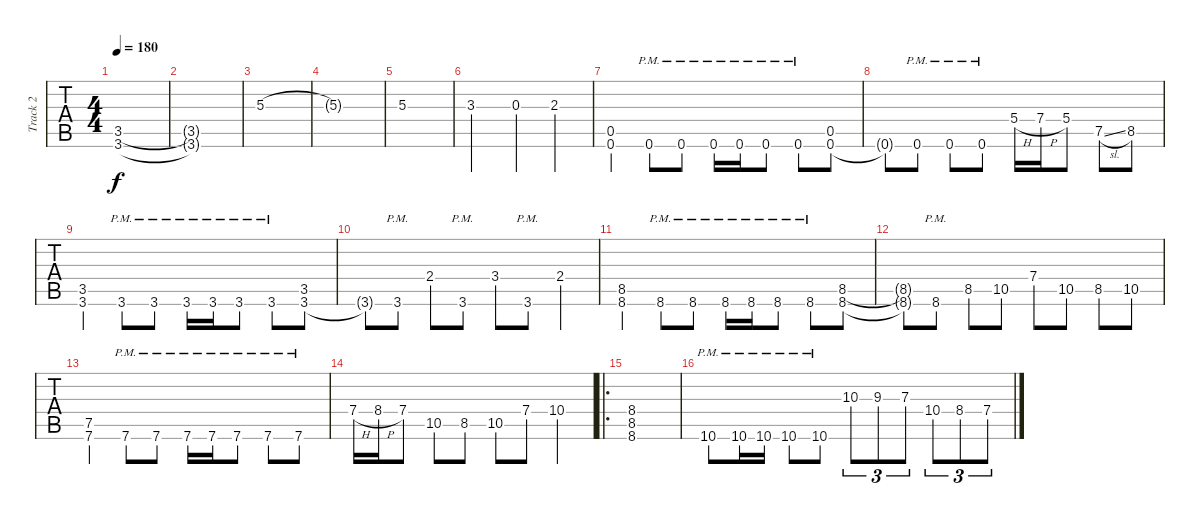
\track ("Track 2" "Track 2") {instrument distortionguitar}
\staff {tabs}
\tuning (Eb4 Bb3 Gb3 Db3 Ab2 Db2) {hide}
\ts (4 4)
\tempo 180
\clef g2
\ks db
(3.5 3.6).1{dy f} |
(3.5{t} 3.6{t}).1 |
5.3.1 |
5.3{t}.1 |
5.3.1 |
3.3.2 0.3.4 2.3.4 |
(0.5 0.6).4 0.6{pm}.8 0.6{pm}.8 0.6{pm}.16 0.6{pm}.16 0.6{pm}.8 0.6{pm}.8 (0.5 0.6).8 |
0.6{t}.8 0.6{pm}.8 0.6{pm}.8 0.6{pm}.8 5.4{h}.16 7.4{h}.16 5.4.8 7.5{sl}.8 8.5.8 |
(3.5 3.6).4 3.6{pm}.8 3.6{pm}.8 3.6{pm}.16 3.6{pm}.16 3.6{pm}.8 3.6{pm}.8 (3.5 3.6).8 |
3.6{t}.8 3.6{pm}.8 2.4.8 3.6{pm}.8 3.4.8 3.6{pm}.8 2.4.4 |
(8.5 8.6).4 8.6{pm}.8 8.6{pm}.8 8.6{pm}.16 8.6{pm}.16 8.6{pm}.8 8.6{pm}.8 (8.5 8.6).8 |
(8.5{t} 8.6{t}).8 8.6{pm}.8 8.5.8 10.5.8 7.4.8 10.5.8 8.5.8 10.5.8 |
(7.5 7.6).4 7.6{pm}.8 7.6{pm}.8 7.6{pm}.16 7.6{pm}.16 7.6{pm}.8 7.6{pm}.8 7.6{pm}.8 |
7.4{h}.16 8.4{h}.16 7.4.8 10.5.8 8.5.8 10.5.8 7.4.8 10.4.4 |
\ro
(8.4 8.5 8.6).1 |
10.6{pm}.8 10.6{pm}.16 10.6{pm}.16 10.6{pm}.8 10.6{pm}.8 10.3.8{tu (3 2)} 9.3.8{tu (3 2)} 7.3.8{tu (3 2)} 10.4.8{tu (3 2)} 8.4.8{tu (3 2)} 7.4.8{tu (3 2)}
